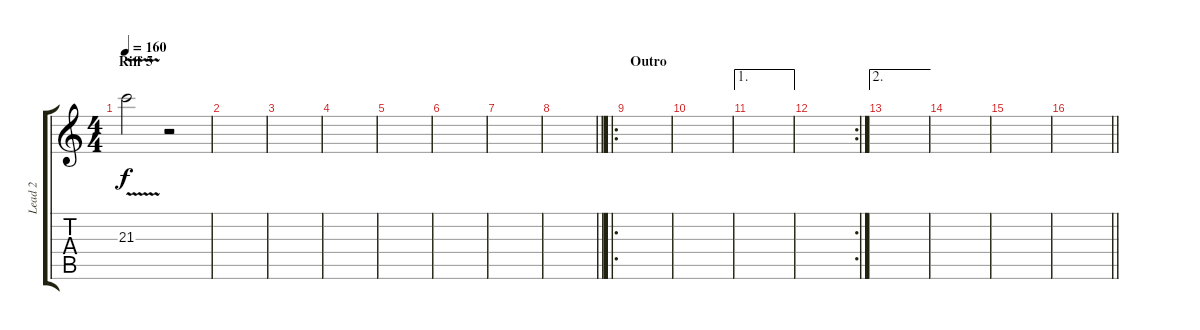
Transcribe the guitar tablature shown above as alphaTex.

\track ("Lead 2" "Lead 2") {instrument distortionguitar}
\staff {score tabs}
\tuning (C4 G3 Eb3 Bb2 F2 C2) {hide}
\ts (4 4)
\section ("" "Riff 5")
\tempo 160
\clef g2
\ks c
21.3{v}.2{dy f} r.2 |
|
|
|
|
|
|
\barLineRight lightlight
|
\ro
\section ("" "Outro")
|
|
\ae 1
|
\rc 2
|
\ae 2
|
|
|
\barLineRight lightlight
